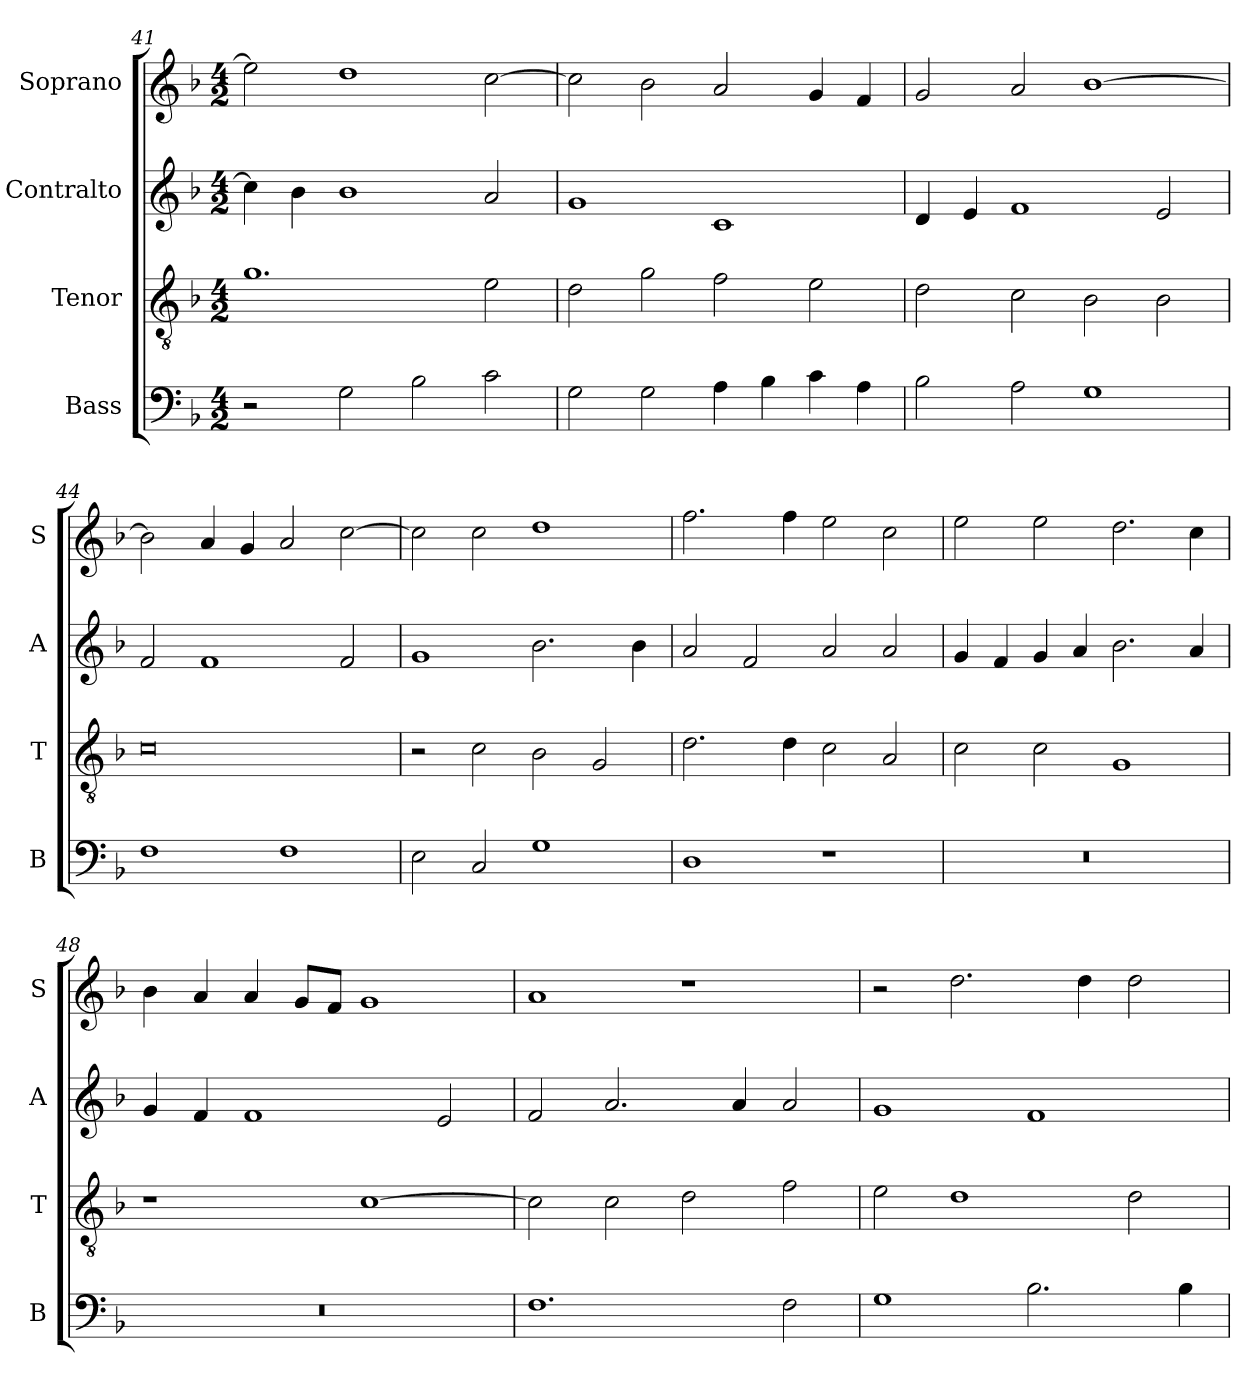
**kern	**kern	**kern	**kern
*part4	*part3	*part2	*part1
*staff4	*staff3	*staff2	*staff1
*I"Bass	*I"Tenor	*I"Contralto	*I"Soprano
*I'B	*I'T	*I'A	*I'S
*clefF4	*clefGv2	*clefG2	*clefG2
*k[b-]	*k[b-]	*k[b-]	*k[b-]
*F:ion	*F:ion	*F:ion	*F:ion
*M4/2	*M4/2	*M4/2	*M4/2
=41	=41	=41	=41
2r	1.g	4cc]	2ee]
.	.	4b-	.
2G	.	1b-	1dd
2B-	.	.	.
2c	2e	2a	[2cc
=42	=42	=42	=42
2G	2d	1g	2cc]
2G	2g	.	2b-
4A	2f	1c	2a
4B-	.	.	.
4c	2e	.	4g
4A	.	.	4f
=43	=43	=43	=43
2B-	2d	4d	2g
.	.	4e	.
2A	2c	1f	2a
1G	2B-	.	[1b-
.	2B-	2e	.
=44	=44	=44	=44
1F	0c	2f	2b-]
.	.	1f	4a
.	.	.	4g
1F	.	.	2a
.	.	2f	[2cc
=45	=45	=45	=45
2E	2r	1g	2cc]
2C	2c	.	2cc
1G	2B-	2.b-	1dd
.	2G	.	.
.	.	4b-	.
=46	=46	=46	=46
1D	2.d	2a	2.ff
.	.	2f	.
.	4d	.	4ff
1r	2c	2a	2ee
.	2A	2a	2cc
=47	=47	=47	=47
0r	2c	4g	2ee
.	.	4f	.
.	2c	4g	2ee
.	.	4a	.
.	1G	2.b-	2.dd
.	.	4a	4cc
=48	=48	=48	=48
0r	1r	4g	4b-
.	.	4f	4a
.	.	1f	4a
.	.	.	8g/L
.	.	.	8f/J
.	[1c	.	1g
.	.	2e	.
=49	=49	=49	=49
1.F	2c]	2f	1a
.	2c	2.a	.
.	2d	.	1r
.	.	4a	.
2F	2f	2a	.
=50	=50	=50	=50
1G	2e	1g	2r
.	1d	.	2.dd
2.B-	.	1f	.
.	.	.	4dd
.	2d	.	2dd
4B-	.	.	.
=	=	=	=
*-	*-	*-	*-
